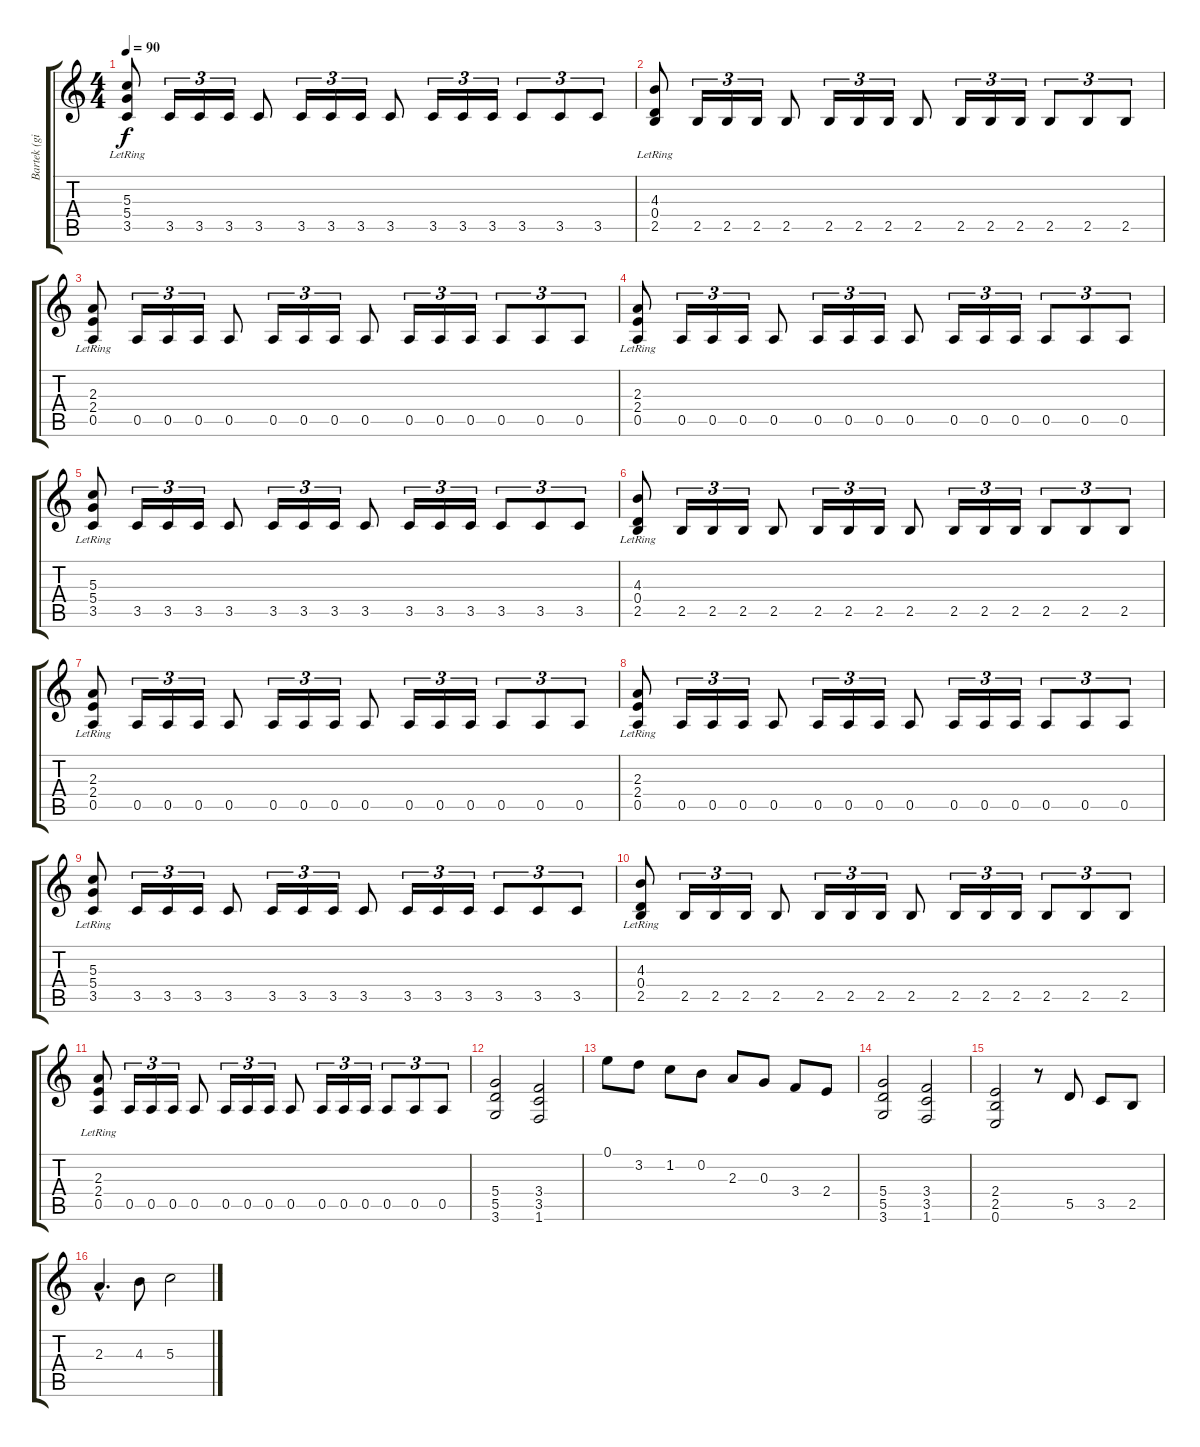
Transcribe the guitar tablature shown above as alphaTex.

\track ("Bartek (git. elektryczna)" "Bartek (gi") {instrument overdrivenguitar}
\staff {score tabs}
\tuning (E4 B3 G3 D3 A2 E2) {hide}
\ts (4 4)
\tempo 90
\clef g2
\ks c
(5.3{lr} 5.4{lr} 3.5).8{dy f} 3.5.16{tu (3 2)} 3.5.16{tu (3 2)} 3.5.16{tu (3 2)} 3.5.8 3.5.16{tu (3 2)} 3.5.16{tu (3 2)} 3.5.16{tu (3 2)} 3.5.8 3.5.16{tu (3 2)} 3.5.16{tu (3 2)} 3.5.16{tu (3 2)} 3.5.8{tu (3 2)} 3.5.8{tu (3 2)} 3.5.8{tu (3 2)} |
(4.3{lr} 0.4{lr} 2.5).8 2.5.16{tu (3 2)} 2.5.16{tu (3 2)} 2.5.16{tu (3 2)} 2.5.8 2.5.16{tu (3 2)} 2.5.16{tu (3 2)} 2.5.16{tu (3 2)} 2.5.8 2.5.16{tu (3 2)} 2.5.16{tu (3 2)} 2.5.16{tu (3 2)} 2.5.8{tu (3 2)} 2.5.8{tu (3 2)} 2.5.8{tu (3 2)} |
(2.3{lr} 2.4{lr} 0.5).8 0.5.16{tu (3 2)} 0.5.16{tu (3 2)} 0.5.16{tu (3 2)} 0.5.8 0.5.16{tu (3 2)} 0.5.16{tu (3 2)} 0.5.16{tu (3 2)} 0.5.8 0.5.16{tu (3 2)} 0.5.16{tu (3 2)} 0.5.16{tu (3 2)} 0.5.8{tu (3 2)} 0.5.8{tu (3 2)} 0.5.8{tu (3 2)} |
(2.3{lr} 2.4{lr} 0.5).8{volume 11} 0.5.16{tu (3 2)} 0.5.16{tu (3 2)} 0.5.16{tu (3 2)} 0.5.8 0.5.16{tu (3 2)} 0.5.16{tu (3 2)} 0.5.16{tu (3 2)} 0.5.8 0.5.16{tu (3 2)} 0.5.16{tu (3 2)} 0.5.16{tu (3 2)} 0.5.8{tu (3 2)} 0.5.8{tu (3 2)} 0.5.8{tu (3 2)} |
(5.3{lr} 5.4{lr} 3.5).8 3.5.16{tu (3 2)} 3.5.16{tu (3 2)} 3.5.16{tu (3 2)} 3.5.8 3.5.16{tu (3 2)} 3.5.16{tu (3 2)} 3.5.16{tu (3 2)} 3.5.8 3.5.16{tu (3 2)} 3.5.16{tu (3 2)} 3.5.16{tu (3 2)} 3.5.8{tu (3 2)} 3.5.8{tu (3 2)} 3.5.8{tu (3 2)} |
(4.3{lr} 0.4{lr} 2.5).8 2.5.16{tu (3 2)} 2.5.16{tu (3 2)} 2.5.16{tu (3 2)} 2.5.8 2.5.16{tu (3 2)} 2.5.16{tu (3 2)} 2.5.16{tu (3 2)} 2.5.8 2.5.16{tu (3 2)} 2.5.16{tu (3 2)} 2.5.16{tu (3 2)} 2.5.8{tu (3 2)} 2.5.8{tu (3 2)} 2.5.8{tu (3 2)} |
(2.3{lr} 2.4{lr} 0.5).8 0.5.16{tu (3 2)} 0.5.16{tu (3 2)} 0.5.16{tu (3 2)} 0.5.8 0.5.16{tu (3 2)} 0.5.16{tu (3 2)} 0.5.16{tu (3 2)} 0.5.8 0.5.16{tu (3 2)} 0.5.16{tu (3 2)} 0.5.16{tu (3 2)} 0.5.8{tu (3 2)} 0.5.8{tu (3 2)} 0.5.8{tu (3 2)} |
(2.3{lr} 2.4{lr} 0.5).8 0.5.16{tu (3 2)} 0.5.16{tu (3 2)} 0.5.16{tu (3 2)} 0.5.8 0.5.16{tu (3 2)} 0.5.16{tu (3 2)} 0.5.16{tu (3 2)} 0.5.8 0.5.16{tu (3 2)} 0.5.16{tu (3 2)} 0.5.16{tu (3 2)} 0.5.8{tu (3 2)} 0.5.8{tu (3 2)} 0.5.8{tu (3 2)} |
(5.3{lr} 5.4{lr} 3.5).8 3.5.16{tu (3 2)} 3.5.16{tu (3 2)} 3.5.16{tu (3 2)} 3.5.8 3.5.16{tu (3 2)} 3.5.16{tu (3 2)} 3.5.16{tu (3 2)} 3.5.8 3.5.16{tu (3 2)} 3.5.16{tu (3 2)} 3.5.16{tu (3 2)} 3.5.8{tu (3 2)} 3.5.8{tu (3 2)} 3.5.8{tu (3 2)} |
(4.3{lr} 0.4{lr} 2.5).8 2.5.16{tu (3 2)} 2.5.16{tu (3 2)} 2.5.16{tu (3 2)} 2.5.8 2.5.16{tu (3 2)} 2.5.16{tu (3 2)} 2.5.16{tu (3 2)} 2.5.8 2.5.16{tu (3 2)} 2.5.16{tu (3 2)} 2.5.16{tu (3 2)} 2.5.8{tu (3 2)} 2.5.8{tu (3 2)} 2.5.8{tu (3 2)} |
(2.3{lr} 2.4{lr} 0.5).8 0.5.16{tu (3 2)} 0.5.16{tu (3 2)} 0.5.16{tu (3 2)} 0.5.8 0.5.16{tu (3 2)} 0.5.16{tu (3 2)} 0.5.16{tu (3 2)} 0.5.8 0.5.16{tu (3 2)} 0.5.16{tu (3 2)} 0.5.16{tu (3 2)} 0.5.8{tu (3 2)} 0.5.8{tu (3 2)} 0.5.8{tu (3 2)} |
(5.4 5.5 3.6).2 (3.4 3.5 1.6).2 |
0.1.8 3.2.8 1.2.8 0.2.8 2.3.8 0.3.8 3.4.8 2.4.8 |
(5.4 5.5 3.6).2 (3.4 3.5 1.6).2 |
(2.4 2.5 0.6).2 r.8 5.5.8 3.5.8 2.5.8 |
2.3{hac}.4{d} 4.3.8 5.3.2
